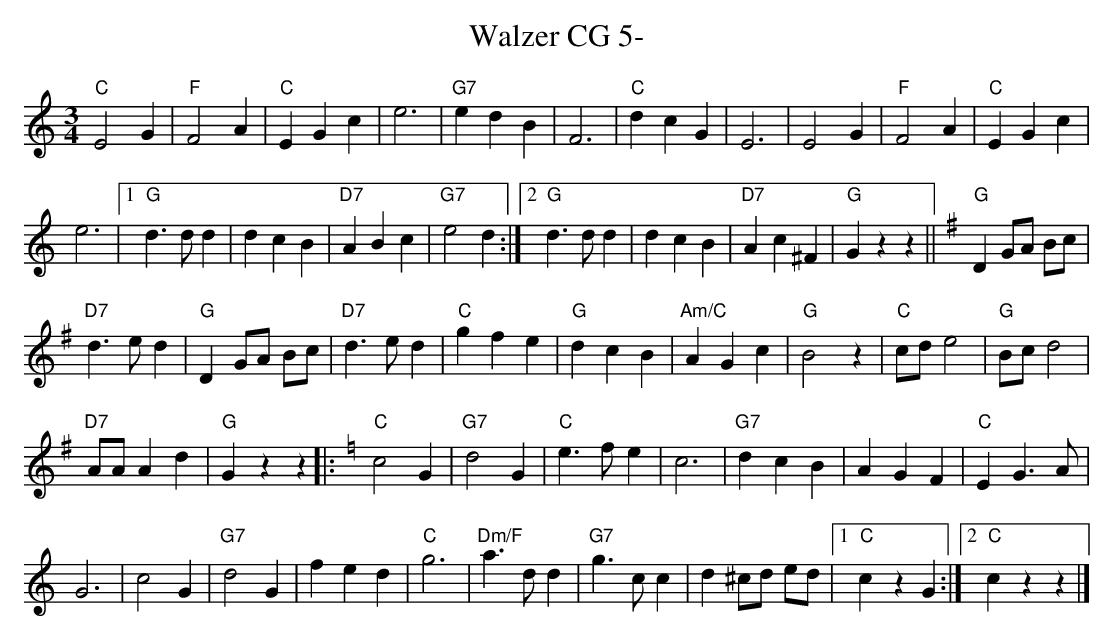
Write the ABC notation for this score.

X:1
T:Walzer CG 5-
M:3/4
L:1/4
K:Cmaj
"C"E2G | "F"F2A | "C"EGc | e3 | "G7"edB | F3 | "C"dcG | E3 | E2G | "F"F2A | "C"EGc |
e3 |1 "G"d>dd | dcB | "D7"ABc | "G7"e2d :|2 "G"d>dd | dcB | "D7"Ac^F | "G"Gzz || [K:Gmaj] "G"D G/2A/2 B/2c/2 |
"D7"d>ed | "G"D G/2A/2 B/2c/2 | "D7"d>ed | "C"gfe | "G"dcB | "Am/C"AGc | "G"B2z | "C"c/2d/2e2 | "G"B/2c/2d2 |
"D7"A/2A/2Ad | "G"Gzz |: [K:Cmaj] "C"c2G | "G7"d2G | "C"e>fe | c3 | "G7"dcB | AGF | "C"EG>A |
G3 | c2G | "G7"d2G | fed | "C"g3 | "Dm/F"a>dd | "G7"g>cc | d^c/2d/2 e/2d/2 |1 "C"czG :|2 "C"czz |]
